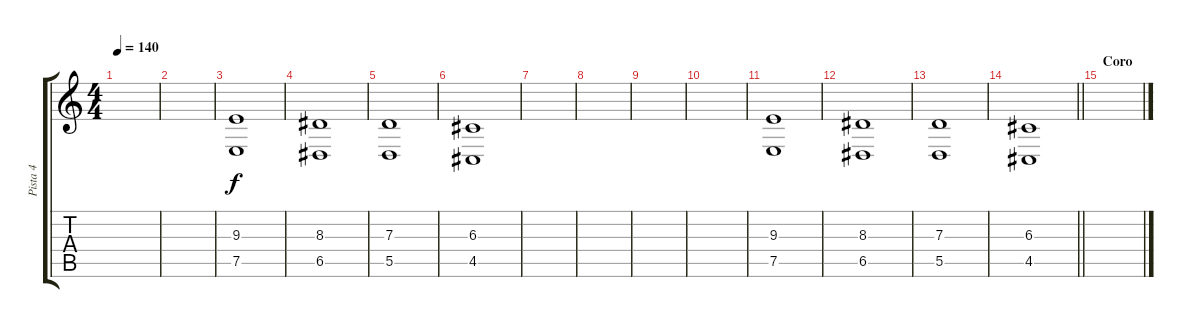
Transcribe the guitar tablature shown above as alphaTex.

\track ("Pista 4" "Pista 4") {instrument lead2sawtooth}
\staff {score tabs}
\tuning (E4 B3 G3 D3 A2 E2) {hide}
\ts (4 4)
\tempo 140
\clef g2
\ks c
|
|
(9.3 7.5).1 |
(8.3 6.5).1 |
(7.3 5.5).1 |
(6.3 4.5).1 |
|
|
|
|
(9.3 7.5).1 |
(8.3 6.5).1 |
(7.3 5.5).1 |
\barLineRight lightlight
(6.3 4.5).1 |
\section ("" "Coro")
